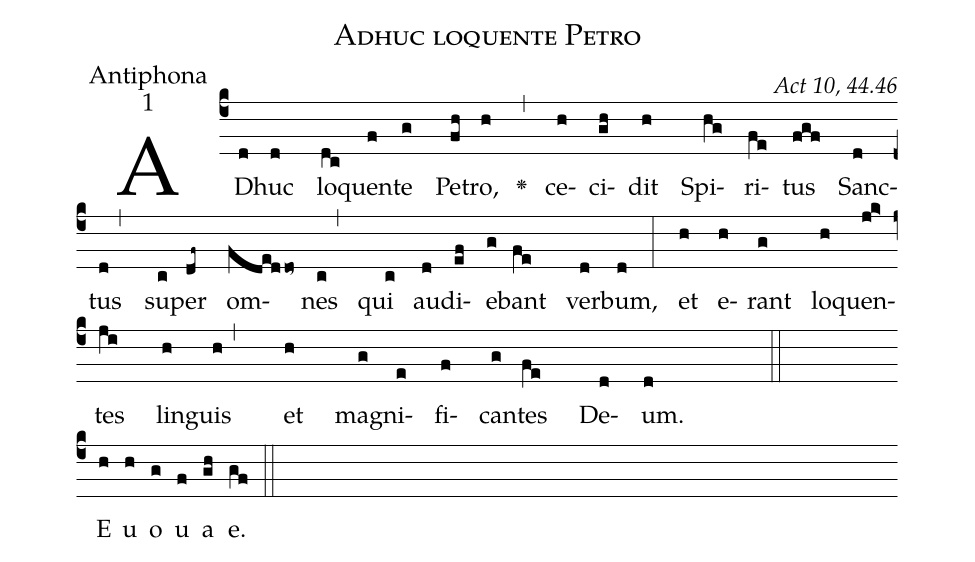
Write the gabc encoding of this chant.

name:Adhuc loquente Petro;
office-part:Antiphona;
mode:1;
commentary:Act 10, 44.46;
%%
(c4)AD(d)huc(d) lo(dc)quen(f)te(g) Pe(fh)tro,(h) <v>\greheightstar</v>(,) ce(h)ci(gh)dit(h) Spi(hg)ri(fe)tus(fgf) Sanc(d)tus(d,) su(c)per(df~) om(fdeddo~)nes(c,) qui(c) au(d)di(ef)e(g)bant(fe) ver(d)bum,(d) (:) et(h) e(h)rant(g) lo(h)quen(jk>)tes(ji) lin(h)guis(h,) et(h) ma(g)gni(e)fi(f)can(g)tes(fe) De(d)um.(d) (:: z-) E(h) u(h) o(g) u(f) a(gh) e.(gf) (::)
